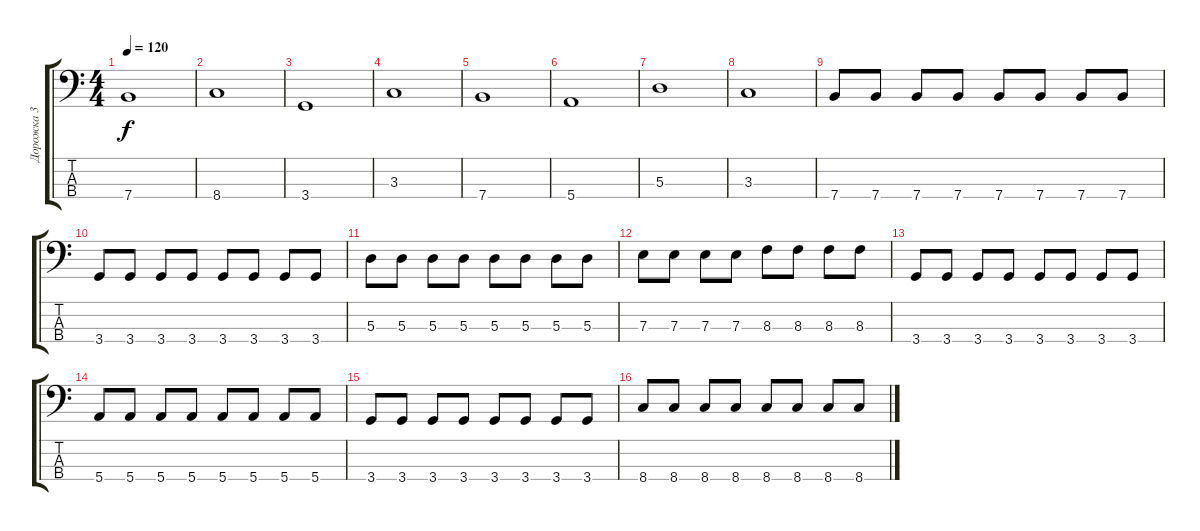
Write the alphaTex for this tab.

\track ("Дорожка 3" "Дорожка 3") {instrument acousticbass}
\staff {score tabs}
\tuning (G2 D2 A1 E1) {hide}
\ts (4 4)
\tempo 120
\clef f4
\ks c
7.4.1{dy f} |
8.4.1 |
3.4.1 |
3.3.1 |
7.4.1 |
5.4.1 |
5.3.1 |
3.3.1 |
7.4.8 7.4.8 7.4.8 7.4.8 7.4.8 7.4.8 7.4.8 7.4.8 |
3.4.8 3.4.8 3.4.8 3.4.8 3.4.8 3.4.8 3.4.8 3.4.8 |
5.3.8 5.3.8 5.3.8 5.3.8 5.3.8 5.3.8 5.3.8 5.3.8 |
7.3.8 7.3.8 7.3.8 7.3.8 8.3.8 8.3.8 8.3.8 8.3.8 |
3.4.8 3.4.8 3.4.8 3.4.8 3.4.8 3.4.8 3.4.8 3.4.8 |
5.4.8 5.4.8 5.4.8 5.4.8 5.4.8 5.4.8 5.4.8 5.4.8 |
3.4.8 3.4.8 3.4.8 3.4.8 3.4.8 3.4.8 3.4.8 3.4.8 |
8.4.8 8.4.8 8.4.8 8.4.8 8.4.8 8.4.8 8.4.8 8.4.8
